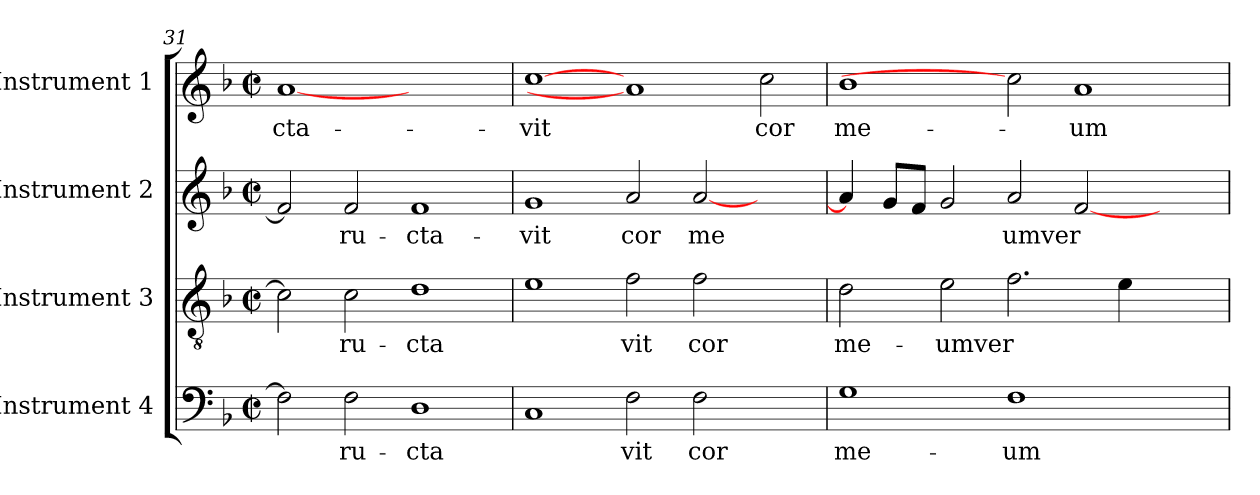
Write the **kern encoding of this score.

**kern	**text	**kern	**text	**kern	**text	**kern	**text
*part4	*part4	*part3	*part3	*part2	*part2	*part1	*part1
*staff4	*staff4	*staff3	*staff3	*staff2	*staff2	*staff1	*staff1
*I"Instrument 4	*	*I"Instrument 3	*	*I"Instrument 2	*	*I"Instrument 1	*
*clefF4	*	*clefGv2	*	*clefG2	*	*clefG2	*
*k[b-]	*	*k[b-]	*	*k[b-]	*	*k[b-]	*
*F:	*	*F:	*	*F:	*	*F:	*
*M2/2	*	*M2/2	*	*M2/2	*	*M2/2	*
*met(c|)	*	*met(c|)	*	*met(c|)	*	*met(c|)	*
=31	=31	=31	=31	=31	=31	=31	=31
!	!LO:LY:b:cj	!	!LO:LY:b:cj	!	!LO:LY:b	!	!LO:LY:b:cj
2F\]	--	2c\]	--	2f/]	--	[1a	-cta-
!	!LO:LY:b:cj	!	!LO:LY:b:cj	!	!LO:LY:b	!	!
2F\	-ru-	2c\	-ru-	2f/	-ru-	.	.
!	!LO:LY:b:cj	!	!LO:LY:b:cj	!	!LO:LY:b	!	!
1D	-cta-	1d	-cta-	1f	-cta-	1ryy	.
=32	=32	=32	=32	=32	=32	=32	=32
!	!LO:LY:b:cj	!	!LO:LY:b:cj	!	!LO:LY:b	!	!LO:LY:b:cj
1C	--	1e	--	1g	-vit	[1cc	-vit
!	!LO:LY:b:cj	!	!LO:LY:b:cj	!	!LO:LY:b	!	!
2F\	-vit	2f\	-vit	2a/	cor	1a]	.
!	!LO:LY:b:cj	!	!LO:LY:b:cj	!	!LO:LY:b	!	!
2F\	cor	2f\	cor	[<2a/	me-	.	.
!	!	!	!	!	!	!	!LO:LY:b:cj
2ryy	.	2ryy	.	2ryy	.	2cc\	cor
=33	=33	=33	=33	=33	=33	=33	=33
!	!LO:LY:b:cj	!	!LO:LY:b:cj	!	!LO:LY:b	!	!LO:LY:b:cj
1G	me-	2d\	me-	4a/]	--	1b-	me-
!	!	!	!	!	!LO:LY:b	!	!
.	.	.	.	8g/L	--	.	.
!	!	!	!	!	!LO:LY:b	!	!
.	.	.	.	8f/J	--	.	.
!	!	!	!LO:LY:b:cj	!	!LO:LY:b	!	!
.	.	2e\	-umver-	2g/	--	.	.
!	!LO:LY:b:cj	!	!LO:LY:b:cj	!	!LO:LY:b	!	!
1F	-um	2.f\	--	2a/	-umver-	2cc]	.
!	!	!	!	!	!LO:LY:b	!	!LO:LY:b:cj
.	.	.	.	[<2f/	--	1a	-um
!	!	!	!LO:LY:b:cj	!	!	!	!
.	.	4e\	--	.	.	.	.
2ryy	.	2ryy	.	2ryy	.	.	.
=	=	=	=	=	=	=	=
*-	*-	*-	*-	*-	*-	*-	*-
